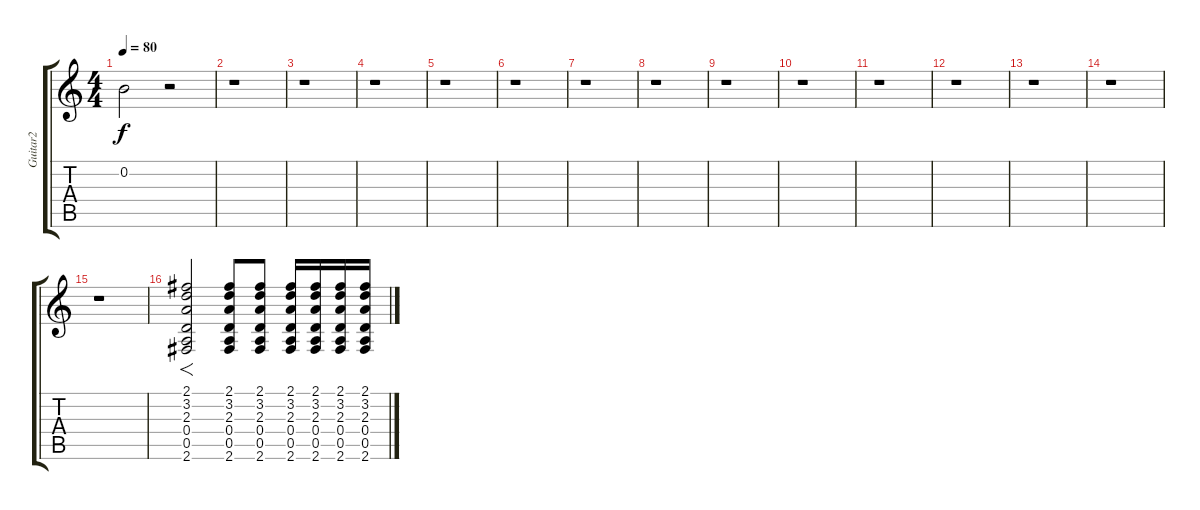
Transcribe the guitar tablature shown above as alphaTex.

\track ("Guitar2" "Guitar2") {instrument overdrivenguitar}
\staff {score tabs}
\tuning (E4 B3 G3 D3 A2 E2) {hide}
\ts (4 4)
\tempo 80
\clef g2
\ks c
0.2.2{dy f} r.2 |
r.1 |
r.1 |
r.1 |
r.1 |
r.1 |
r.1 |
r.1 |
r.1 |
r.1 |
r.1 |
r.1 |
r.1 |
r.1 |
r.1 |
(2.1 3.2 2.3 0.4 0.5 2.6).2{f} (2.1 3.2 2.3 0.4 0.5 2.6).8 (2.1 3.2 2.3 0.4 0.5 2.6).8 (2.1 3.2 2.3 0.4 0.5 2.6).16 (2.1 3.2 2.3 0.4 0.5 2.6).16 (2.1 3.2 2.3 0.4 0.5 2.6).16 (2.1 3.2 2.3 0.4 0.5 2.6).16
